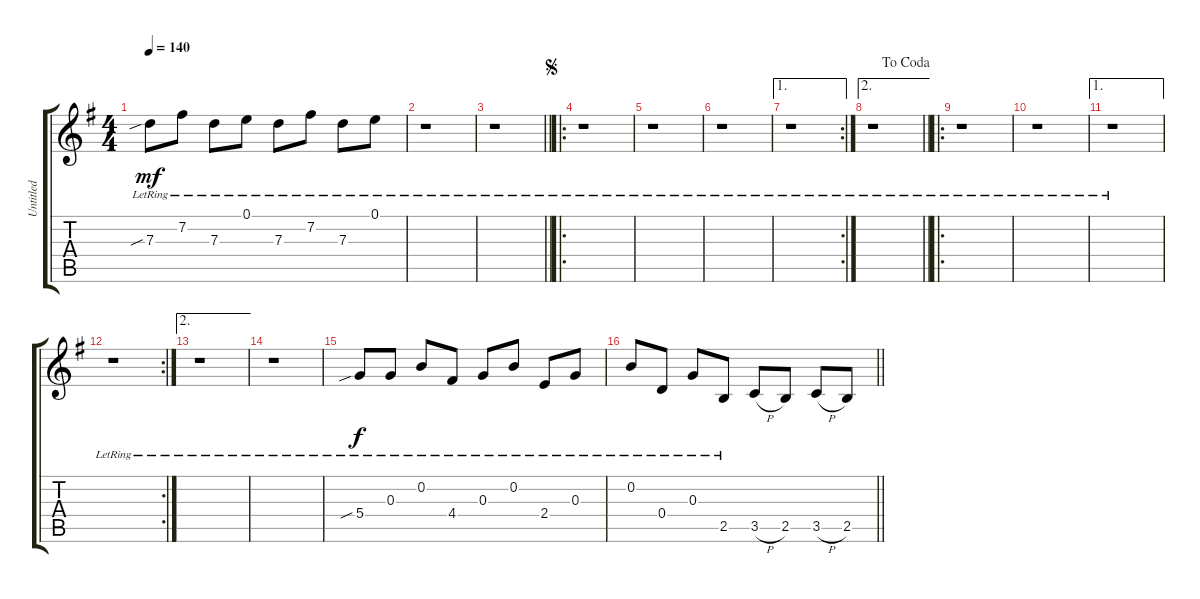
\track ("Untitled" "Untitled") {instrument distortionguitar}
\staff {score tabs}
\tuning (E4 B3 G3 D3 A2 E2) {hide}
\ts (4 4)
\tempo 140
\clef g2
\ks g
7.3{sib lr}.8{dy mf} 7.2{lr}.8 7.3{lr}.8 0.1{lr}.8 7.3{lr}.8 7.2{lr}.8 7.3{lr}.8 0.1{lr}.8 |
r.1 |
\barLineRight lightlight
r.1 |
\ro
\jump segno
r.1 |
r.1 |
r.1 |
\ae 1
\rc 2
r.1 |
\ae 2
\jump dacoda
\barLineRight lightlight
r.1 |
\ro
r.1 |
r.1 |
\ae 1
r.1 |
\rc 2
r.1 |
\ae 2
r.1 |
r.1 |
5.4{sib lr}.8{dy f} 0.3{lr}.8 0.2{lr}.8 4.4{lr}.8 0.3{lr}.8 0.2{lr}.8 2.4{lr}.8 0.3{lr}.8 |
\barLineRight lightlight
0.2{lr}.8 0.4{lr}.8 0.3{lr}.8 2.5{lr}.8 3.5{h}.8 2.5.8 3.5{h}.8 2.5.8
